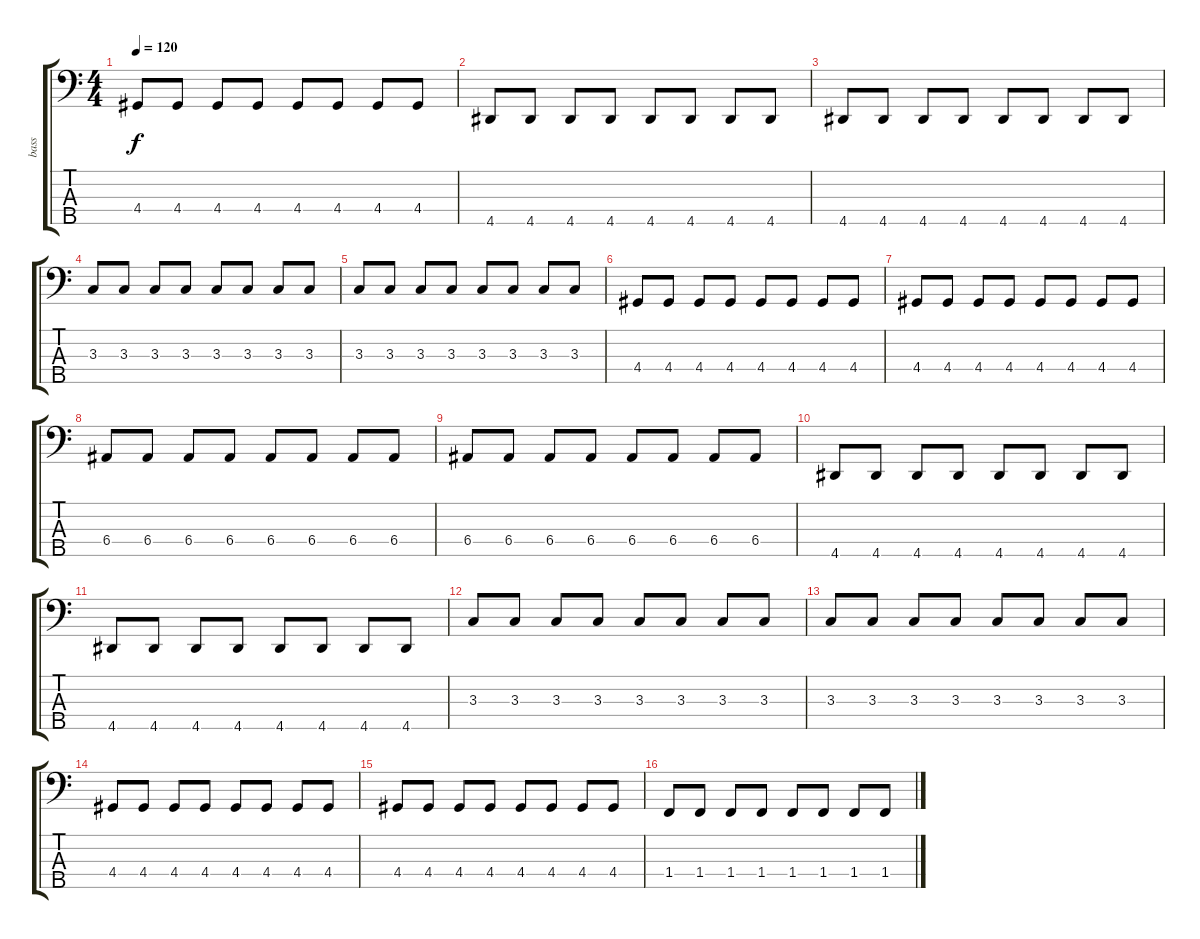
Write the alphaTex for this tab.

\track ("bass" "bass") {instrument electricbassfinger}
\staff {score tabs}
\tuning (G2 D2 A1 E1 B0) {hide}
\ts (4 4)
\tempo 120
\clef f4
\ks c
4.4.8{dy f} 4.4.8 4.4.8 4.4.8 4.4.8 4.4.8 4.4.8 4.4.8 |
4.5.8 4.5.8 4.5.8 4.5.8 4.5.8 4.5.8 4.5.8 4.5.8 |
4.5.8 4.5.8 4.5.8 4.5.8 4.5.8 4.5.8 4.5.8 4.5.8 |
3.3.8 3.3.8 3.3.8 3.3.8 3.3.8 3.3.8 3.3.8 3.3.8 |
3.3.8 3.3.8 3.3.8 3.3.8 3.3.8 3.3.8 3.3.8 3.3.8 |
4.4.8 4.4.8 4.4.8 4.4.8 4.4.8 4.4.8 4.4.8 4.4.8 |
4.4.8 4.4.8 4.4.8 4.4.8 4.4.8 4.4.8 4.4.8 4.4.8 |
6.4.8 6.4.8 6.4.8 6.4.8 6.4.8 6.4.8 6.4.8 6.4.8 |
6.4.8 6.4.8 6.4.8 6.4.8 6.4.8 6.4.8 6.4.8 6.4.8 |
4.5.8 4.5.8 4.5.8 4.5.8 4.5.8 4.5.8 4.5.8 4.5.8 |
4.5.8 4.5.8 4.5.8 4.5.8 4.5.8 4.5.8 4.5.8 4.5.8 |
3.3.8 3.3.8 3.3.8 3.3.8 3.3.8 3.3.8 3.3.8 3.3.8 |
3.3.8 3.3.8 3.3.8 3.3.8 3.3.8 3.3.8 3.3.8 3.3.8 |
4.4.8 4.4.8 4.4.8 4.4.8 4.4.8 4.4.8 4.4.8 4.4.8 |
4.4.8 4.4.8 4.4.8 4.4.8 4.4.8 4.4.8 4.4.8 4.4.8 |
1.4.8 1.4.8 1.4.8 1.4.8 1.4.8 1.4.8 1.4.8 1.4.8
